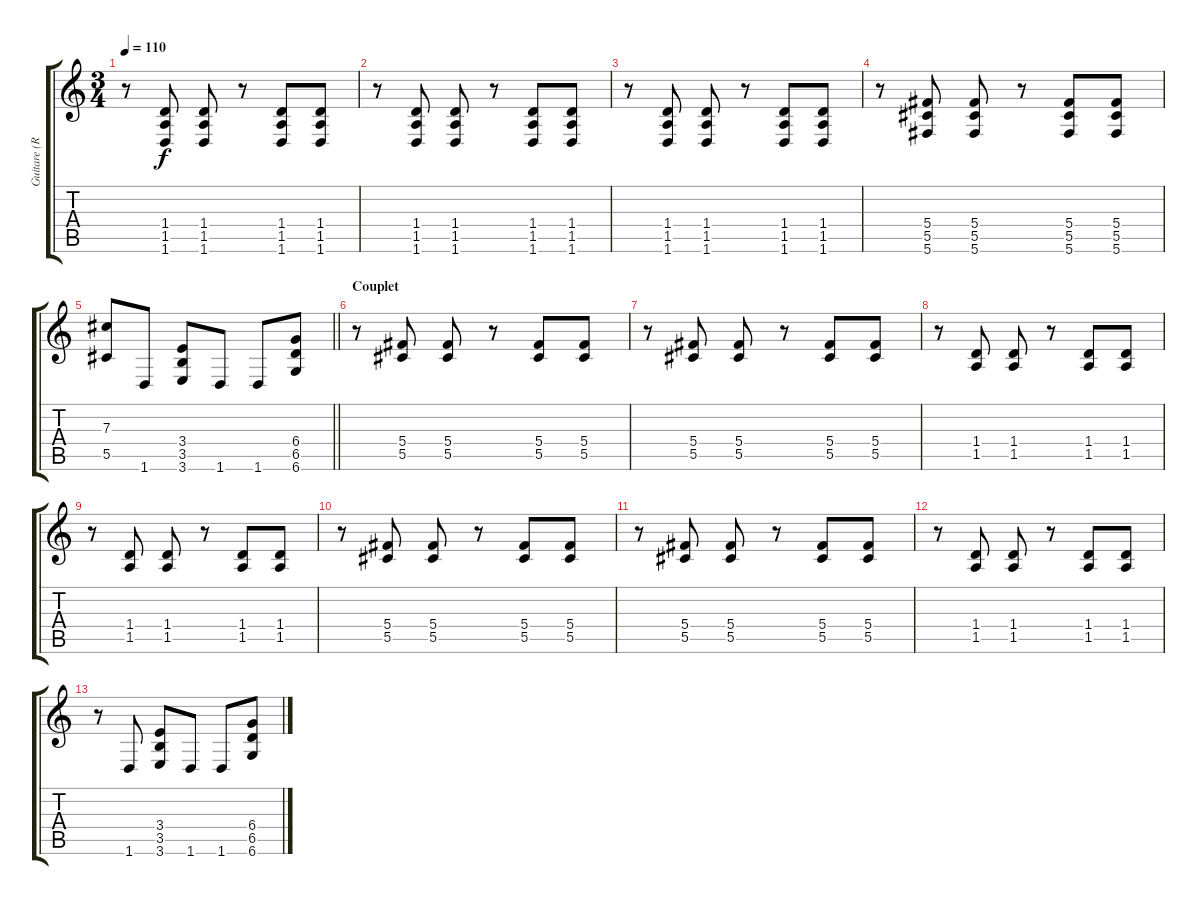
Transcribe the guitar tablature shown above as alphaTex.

\track ("Guitare (Rythmique) - Kaoru" "Guitare (R") {instrument distortionguitar}
\staff {score tabs}
\tuning (Eb4 Bb3 Gb3 Db3 Ab2 Db2) {hide}
\ts (3 4)
\tempo 110
\clef g2
\ks c
r.8{dy f} (1.4 1.5 1.6).8 (1.4 1.5 1.6).8 r.8 (1.4 1.5 1.6).8 (1.4 1.5 1.6).8 |
r.8 (1.4 1.5 1.6).8 (1.4 1.5 1.6).8 r.8 (1.4 1.5 1.6).8 (1.4 1.5 1.6).8 |
r.8 (1.4 1.5 1.6).8 (1.4 1.5 1.6).8 r.8 (1.4 1.5 1.6).8 (1.4 1.5 1.6).8 |
r.8 (5.4 5.5 5.6).8 (5.4 5.5 5.6).8 r.8 (5.4 5.5 5.6).8 (5.4 5.5 5.6).8 |
\barLineRight lightlight
(7.3 5.5).8 1.6.8 (3.4 3.5 3.6).8 1.6.8 1.6.8 (6.4 6.5 6.6).8 |
\section ("" "Couplet")
r.8 (5.4 5.5).8 (5.4 5.5).8 r.8 (5.4 5.5).8 (5.4 5.5).8 |
r.8 (5.4 5.5).8 (5.4 5.5).8 r.8 (5.4 5.5).8 (5.4 5.5).8 |
r.8 (1.4 1.5).8 (1.4 1.5).8 r.8 (1.4 1.5).8 (1.4 1.5).8 |
r.8 (1.4 1.5).8 (1.4 1.5).8 r.8 (1.4 1.5).8 (1.4 1.5).8 |
r.8 (5.4 5.5).8 (5.4 5.5).8 r.8 (5.4 5.5).8 (5.4 5.5).8 |
r.8 (5.4 5.5).8 (5.4 5.5).8 r.8 (5.4 5.5).8 (5.4 5.5).8 |
r.8 (1.4 1.5).8 (1.4 1.5).8 r.8 (1.4 1.5).8 (1.4 1.5).8 |
r.8 1.6.8 (3.4 3.5 3.6).8 1.6.8 1.6.8 (6.4 6.5 6.6).8
